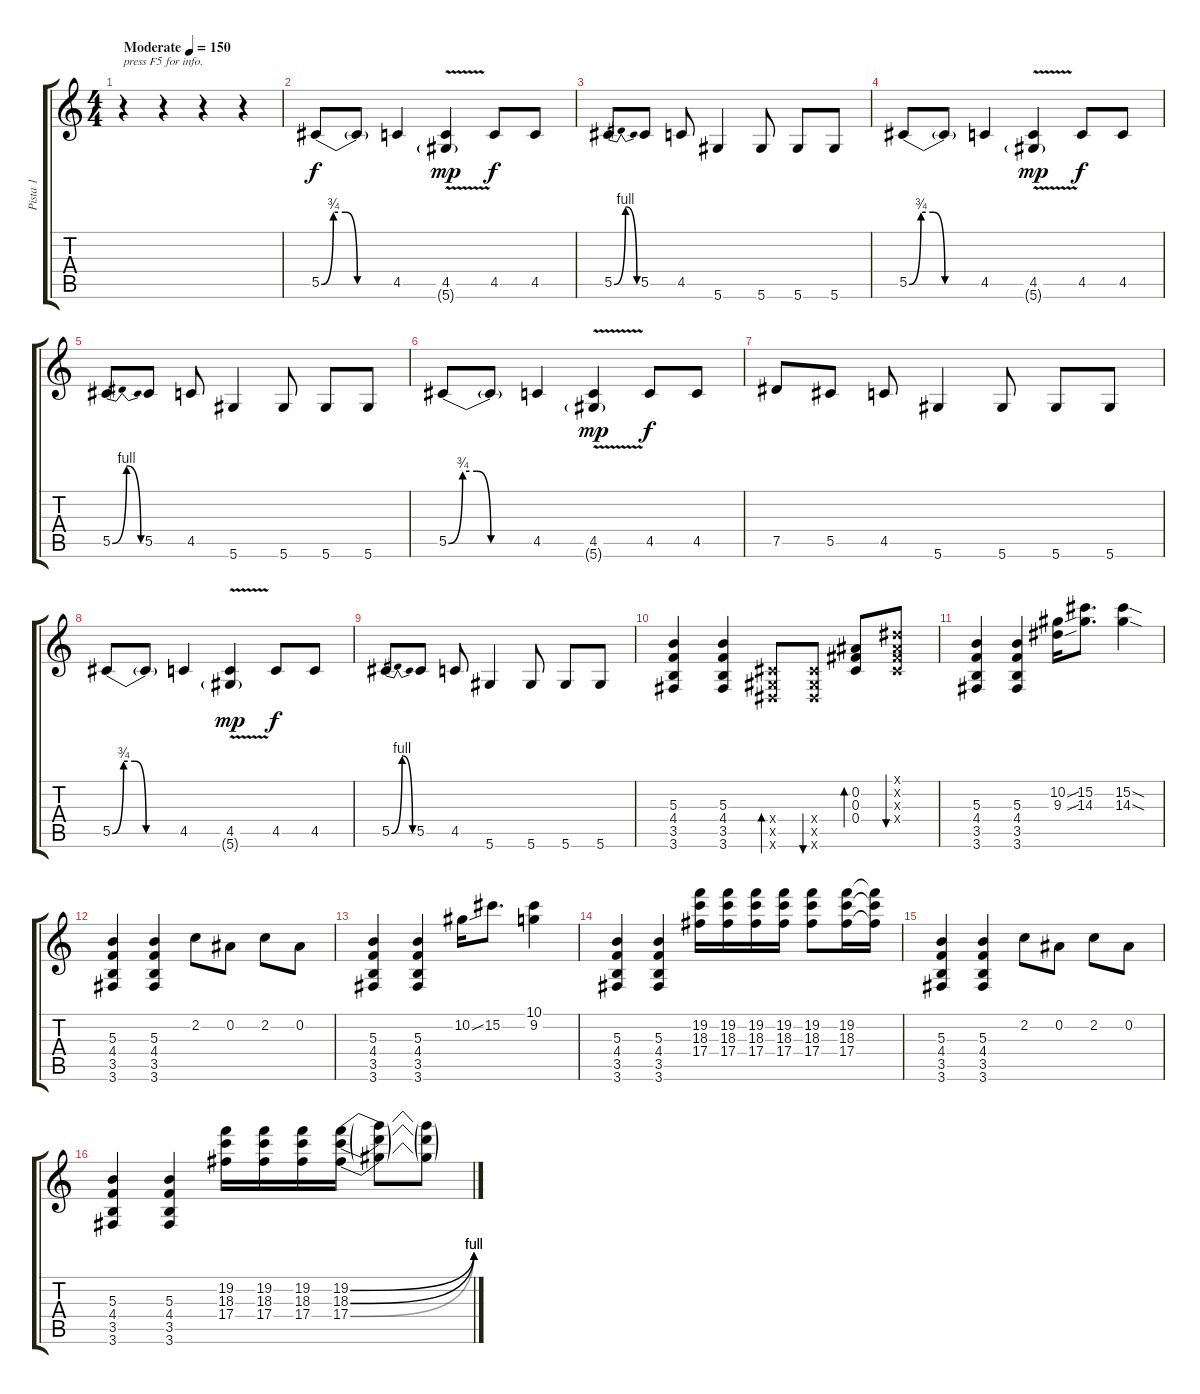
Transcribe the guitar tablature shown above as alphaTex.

\track ("Pista 1" "Pista 1") {instrument distortionguitar}
\staff {score tabs}
\tuning (Eb4 Bb3 Gb3 Db3 Ab2 Eb2) {hide}
\ts (4 4)
\tempo (150 "Moderate")
\clef g2
\ks c
r.4{txt "press F5 for info." dy f instrument distortionguitar} r.4 r.4 r.4 |
5.5{be (custom 0 0 10 3 20 3 30 0 60 0)}.8 5.5{t}.8 4.5.4 (4.5{v} 5.6{g}).4{dy mp} 4.5.8{dy f} 4.5.8 |
5.5{be (bendrelease 0 0 40 4 40 4 60 0)}.8 5.5.8 4.5.8 5.6.4 5.6.8 5.6.8 5.6.8 |
5.5{be (custom 0 0 10 3 20 3 30 0 60 0)}.8 5.5{t}.8 4.5.4 (4.5{v} 5.6{g}).4{dy mp} 4.5.8{dy f} 4.5.8 |
5.5{be (bendrelease 0 0 40 4 40 4 60 0)}.8 5.5.8 4.5.8 5.6.4 5.6.8 5.6.8 5.6.8 |
5.5{be (custom 0 0 10 3 20 3 30 0 60 0)}.8 5.5{t}.8 4.5.4 (4.5{v} 5.6{g}).4{dy mp} 4.5.8{dy f} 4.5.8 |
7.5.8 5.5.8 4.5.8 5.6.4 5.6.8 5.6.8 5.6.8 |
5.5{be (custom 0 0 10 3 20 3 30 0 60 0)}.8 5.5{t}.8 4.5.4 (4.5{v} 5.6{g}).4{dy mp} 4.5.8{dy f} 4.5.8 |
5.5{be (bendrelease 0 0 40 4 40 4 60 0)}.8 5.5.8 4.5.8 5.6.4 5.6.8 5.6.8 5.6.8 |
(5.3 4.4 3.5 3.6).4 (5.3 4.4 3.5 3.6).4 (0.4{x} 0.5{x} 0.6{x}).8{bd 60} (0.4{x} 0.5{x} 0.6{x}).8{bu 60} (0.2 0.3 0.4).8{bd 60} (0.1{x} 0.2{x} 0.3{x} 0.4{x}).8{bu 60} |
(5.3 4.4 3.5 3.6).4 (5.3 4.4 3.5 3.6).4 (10.2{sou} 9.3{sou}).16 (15.2 14.3).8{d} (15.2{sod} 14.3{sod}).4 |
(5.3 4.4 3.5 3.6).4 (5.3 4.4 3.5 3.6).4 2.2.8 0.2.8 2.2.8 0.2.8 |
(5.3 4.4 3.5 3.6).4 (5.3 4.4 3.5 3.6).4 10.2{sou}.16 15.2.8{d} (10.1 9.2).4 |
(5.3 4.4 3.5 3.6).4 (5.3 4.4 3.5 3.6).4 (19.2 18.3 17.4).16 (19.2 18.3 17.4).16 (19.2 18.3 17.4).16 (19.2 18.3 17.4).16 (19.2 18.3 17.4).8 (19.2 18.3 17.4).16 (19.2{t} 18.3{t} 17.4{t}).16 |
(5.3 4.4 3.5 3.6).4 (5.3 4.4 3.5 3.6).4 2.2.8 0.2.8 2.2.8 0.2.8 |
(5.3 4.4 3.5 3.6).4 (5.3 4.4 3.5 3.6).4 (19.2 18.3 17.4).16 (19.2 18.3 17.4).16 (19.2 18.3 17.4).16 (19.2{be (bend 0 0 60 4)} 18.3{be (bend 0 0 60 4)} 17.4{be (bend 0 0 60 4)}).16 (19.2{t} 18.3{t} 17.4{t}).8 (19.2{t} 18.3{t} 17.4{t}).8
